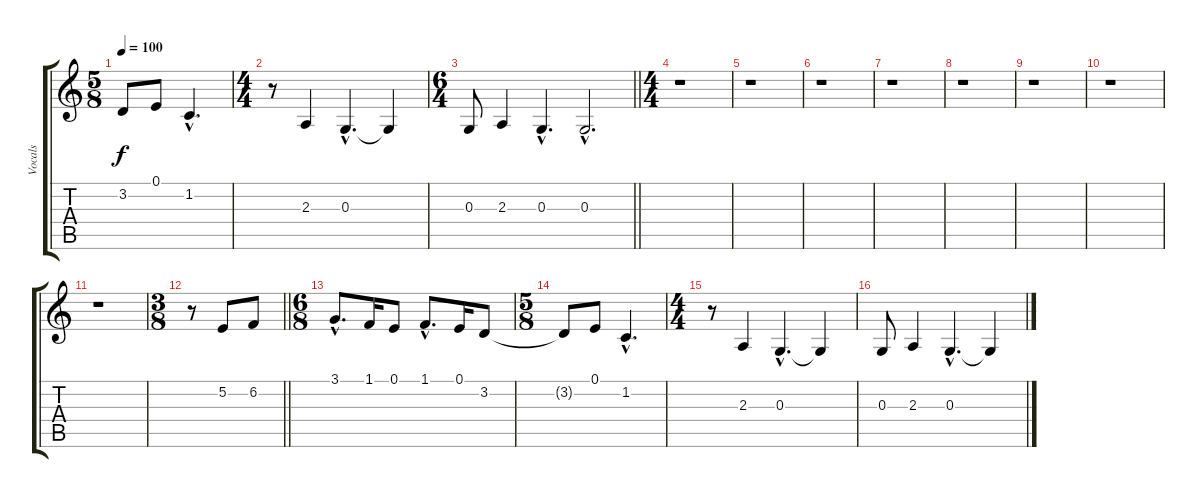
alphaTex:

\track ("Vocals" "Vocals") {instrument acousticgrandpiano}
\staff {score tabs}
\tuning (E4 B3 G3 D3 A2 E2) {hide}
\ts (5 8)
\tempo 100
\clef g2
\ks c
3.2{t}.8{dy f} 0.1.8 1.2{hac}.4{d} |
\ts (4 4)
r.8 2.3.4 0.3{hac}.4{d} 0.3{t}.4 |
\ts (6 4)
\barLineRight lightlight
0.3.8 2.3.4 0.3{hac}.4{d} 0.3{hac}.2{d} |
\ts (4 4)
r.1 |
r.1 |
r.1 |
r.1 |
r.1 |
r.1 |
r.1 |
r.1 |
\ts (3 8)
\barLineRight lightlight
r.8 5.2.8 6.2.8 |
\ts (6 8)
3.1{hac}.8{d} 1.1.16 0.1.8 1.1{hac}.8{d} 0.1.16 3.2.8 |
\ts (5 8)
3.2{t}.8 0.1.8 1.2{hac}.4{d} |
\ts (4 4)
r.8 2.3.4 0.3{hac}.4{d} 0.3{t}.4 |
0.3.8 2.3.4 0.3{hac}.4{d} 0.3{t}.4
